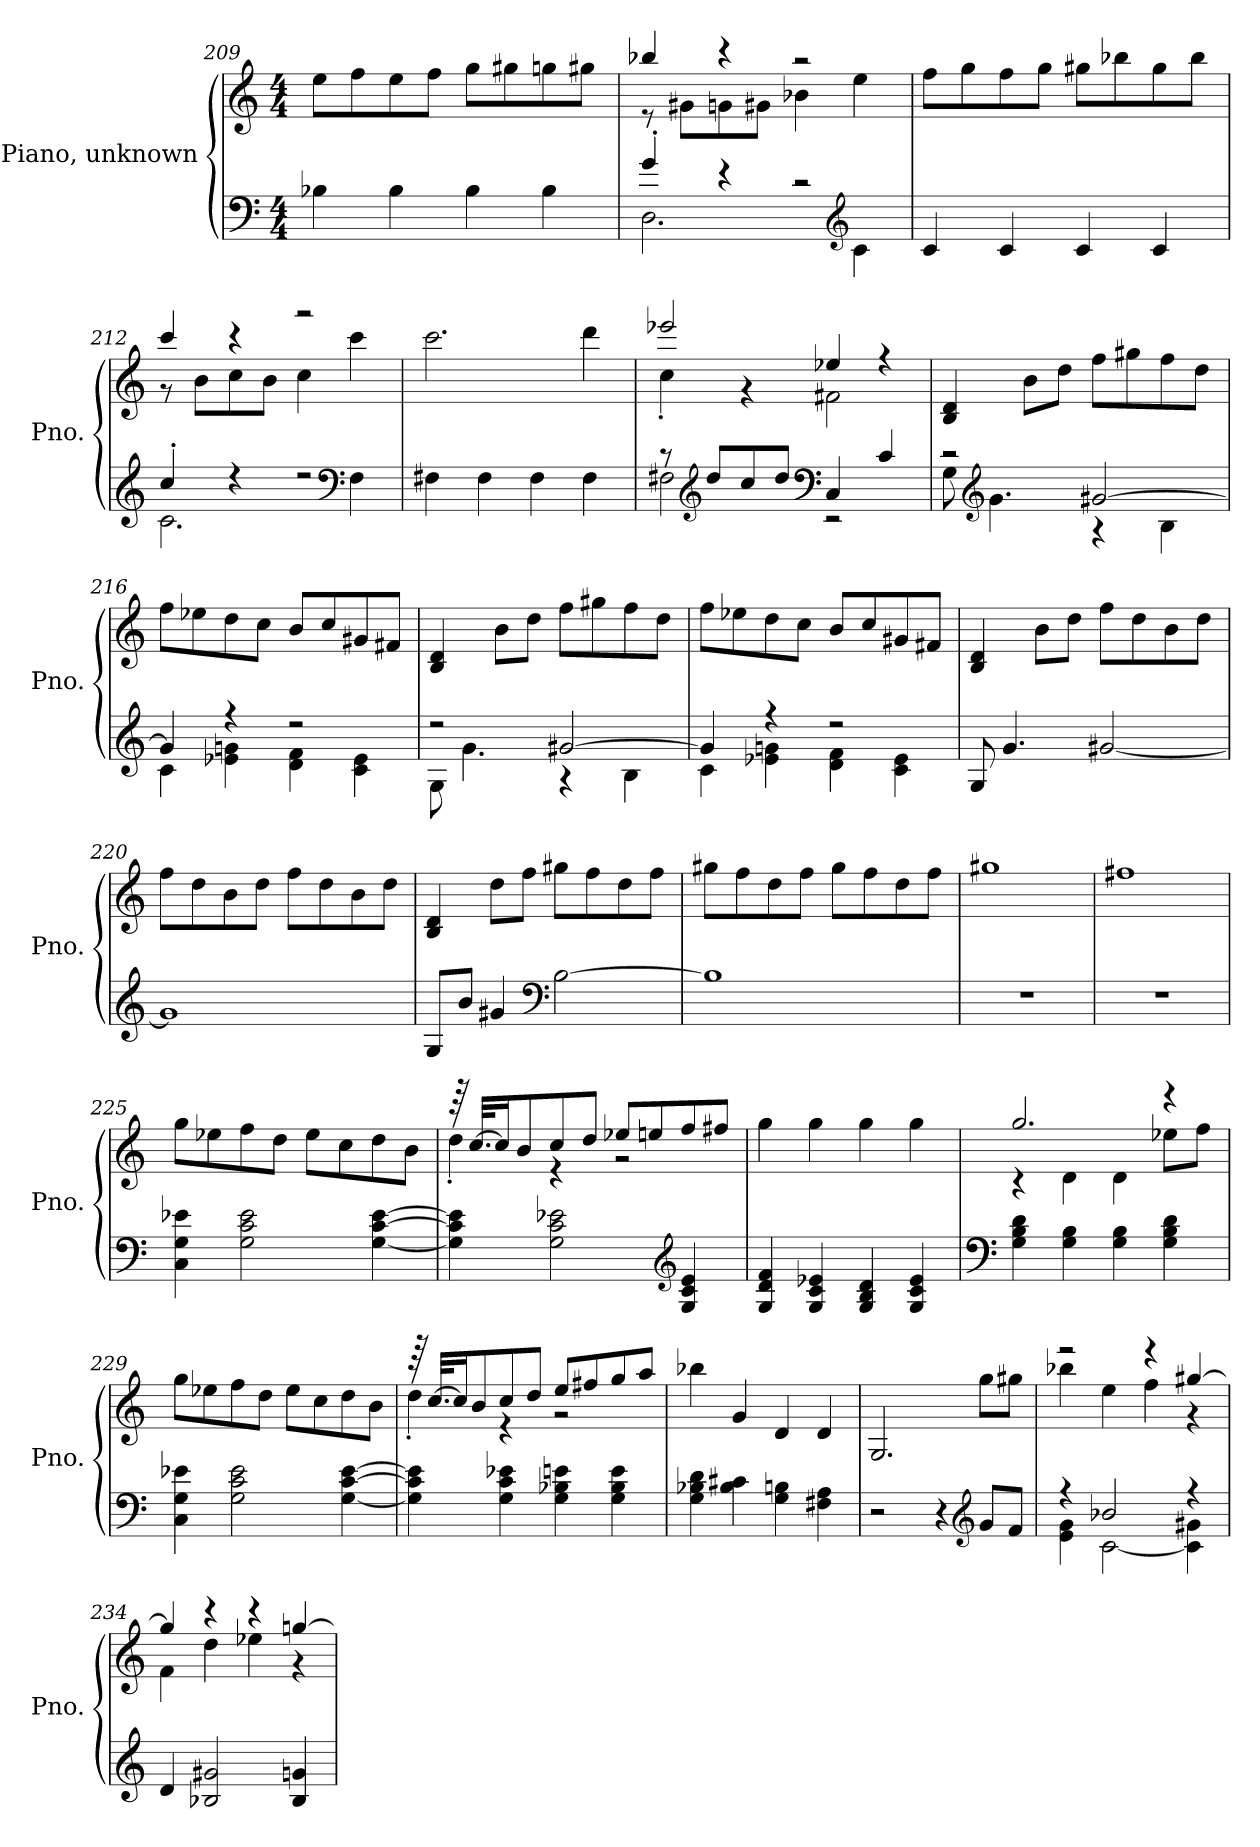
**kern	**kern
*part1	*part1
*staff2	*staff1
*I"Piano, unknown	*
*I'Pno.	*
!!LO:LB:g=z
*clefF4	*clefG2
*k[]	*k[]
*M4/4	*M4/4
=209	=209
4B-X\	8ee\L
.	8ff\
4B-\	8ee\
.	8ff\J
4B-\	8gg\L
.	8gg#X\
4B-\	8ggn\
.	8gg#X\J
=210	=210
*^	*^
4g'/	2.D\	4bb-X/	8r
.	.	.	8g#X\L
4r	.	4r	8gn\
.	.	.	8g#X\J
2r	.	2r	4b-X\
*clefG2	*	*	*
.	4c\	.	4ee\
*v	*v	*	*
*	*v	*v
=211	=211
4c/	8ff\L
.	8gg\
4c/	8ff\
.	8gg\J
4c/	8gg#X\L
.	8bb-X\
4c/	8gg#\
.	8bb-\J
=212	=212
*^	*^
4cc'/	2.c\	4ccc/	8r
.	.	.	8b\L
4r	.	4r	8cc\
.	.	.	8b\J
2r	.	2r	4cc\
*clefF4	*	*	*
.	4F\	.	4ccc\
*v	*v	*	*
*	*v	*v
!!LO:LB:g=z
=213	=213
4F#X\	2.ccc\
4F#\	.
4F#\	.
4F#\	4ddd\
=214	=214
*^	*^
8r	2F#X\	2eee-X/	4cc'\
*clefG2	*	*	*
8dd/L	.	.	.
8cc/	.	.	4r
8dd/J	.	.	.
*clefF4	*	*	*
4C/	2r	4ee-X/	2f#X\
4c/	.	4r	.
*	*	*v	*v
=215	=215	=215
2r	8G\	4B/ 4d/
*clefG2	*	*
.	4.g\	.
.	.	8b\L
.	.	8dd\J
[2g#X/	4r	8ff\L
.	.	8gg#X\
.	4B\	8ff\
.	.	8dd\J
=216	=216	=216
4g#/]	4c\	8ff\L
.	.	8ee-X\
4r	4e-X\ 4gn\	8dd\
.	.	8cc\J
2r	4d\ 4f\	8b/L
.	.	8cc/
.	4c\ 4e-\	8g#X/
.	.	8f#X/J
!!LO:LB:g=z
=217	=217	=217
2r	8G\	4B/ 4d/
.	4.g\	.
.	.	8b\L
.	.	8dd\J
[2g#X/	4r	8ff\L
.	.	8gg#X\
.	4B\	8ff\
.	.	8dd\J
=218	=218	=218
4g#/]	4c\	8ff\L
.	.	8ee-X\
4r	4e-X\ 4gn\	8dd\
.	.	8cc\J
2r	4d\ 4f\	8b/L
.	.	8cc/
.	4c\ 4e-\	8g#X/
.	.	8f#X/J
*v	*v	*
=219	=219
8G/	4B/ 4d/
4.g/	.
.	8b\L
.	8dd\J
[2g#X/	8ff\L
.	8dd\
.	8b\
.	8dd\J
=220	=220
1g#]	8ff\L
.	8dd\
.	8b\
.	8dd\J
.	8ff\L
.	8dd\
.	8b\
.	8dd\J
!!LO:PB:g=z
=221	=221
8G/L	4B/ 4d/
8b/J	.
4g#X/	8dd\L
.	8ff\J
*clefF4	*
[2B\	8gg#X\L
.	8ff\
.	8dd\
.	8ff\J
=222	=222
1B]	8gg#X\L
.	8ff\
.	8dd\
.	8ff\J
.	8gg#\L
.	8ff\
.	8dd\
.	8ff\J
=223	=223
1r	1gg#X
=224	=224
1r	1ff#X
=225	=225
4C\ 4G\ 4e-X\	8gg\L
.	8ee-X\
2G\ 2c\ 2e-\	8ff\
.	8dd\J
.	8ee-\L
.	8cc\
[4G\ [4c\ [4e-\	8dd\
.	8b\J
!!LO:LB:g=z
=226	=226
*	*^
4G\] 4c\] 4e-\]	64r	4dd'\
.	[32.cc/KLL	.
.	16cc/J]	.
.	8b/	.
2G\ 2c\ 2e-X\	8cc/	4r
.	8dd/J	.
.	8ee-X/L	2r
.	8een/	.
*clefG2	*	*
4G/ 4c/ 4e-/	8ff/	.
.	8ff#X/J	.
*	*v	*v
=227	=227
4G/ 4d/ 4f/	4gg\
4G/ 4c/ 4e-X/	4gg\
4G/ 4B/ 4d/	4gg\
4G/ 4c/ 4e-/	4gg\
=228	=228
*clefF4	*
*	*^
4G\ 4B\ 4d\	2.gg/	4r
4G\ 4B\	.	4d\
4G\ 4B\	.	4d\
4G\ 4B\ 4d\	4r	8ee-X\L
.	.	8ff\J
*	*v	*v
=229	=229
4C\ 4G\ 4e-X\	8gg\L
.	8ee-X\
2G\ 2c\ 2e-\	8ff\
.	8dd\J
.	8ee-\L
.	8cc\
[4G\ [4c\ [4e-\	8dd\
.	8b\J
!!LO:LB:g=z
=230	=230
*	*^
4G\] 4c\] 4e-\]	64r	4dd'\
.	[32.cc/KLL	.
.	16cc/J]	.
.	8b/	.
4G\ 4c\ 4e-X\	8cc/	4r
.	8dd/J	.
4G\ 4B-X\ 4en\	8ee/L	2r
.	8ff#X/	.
4G\ 4B-\ 4e\	8gg/	.
.	8aa/J	.
*	*v	*v
=231	=231
4G\ 4B-X\ 4d\	4bb-X\
4B-\ 4c#X\	4g/
4G\ 4Bn\	4d/
4F#X\ 4A\	4d/
=232	=232
2r	2.G/
4r	.
*clefG2	*
8g/L	8gg\L
8f/J	8gg#X\J
=233	=233
*^	*^
4r	4e\ 4g\	2r	4bb-X\
2b-X/	[2c\	.	4ee\
.	.	4r	4ff\
4r	4c\] 4g#X\	[4gg#X/	4r
*v	*v	*	*
=234	=234	=234
4d/	4gg#/]	4f\
2B-X/ 2g#X/	4r	4dd\
.	4r	4ee-X\
4B-/ 4gn/	[4ggn/	4r
*	*v	*v
=	=
*-	*-
